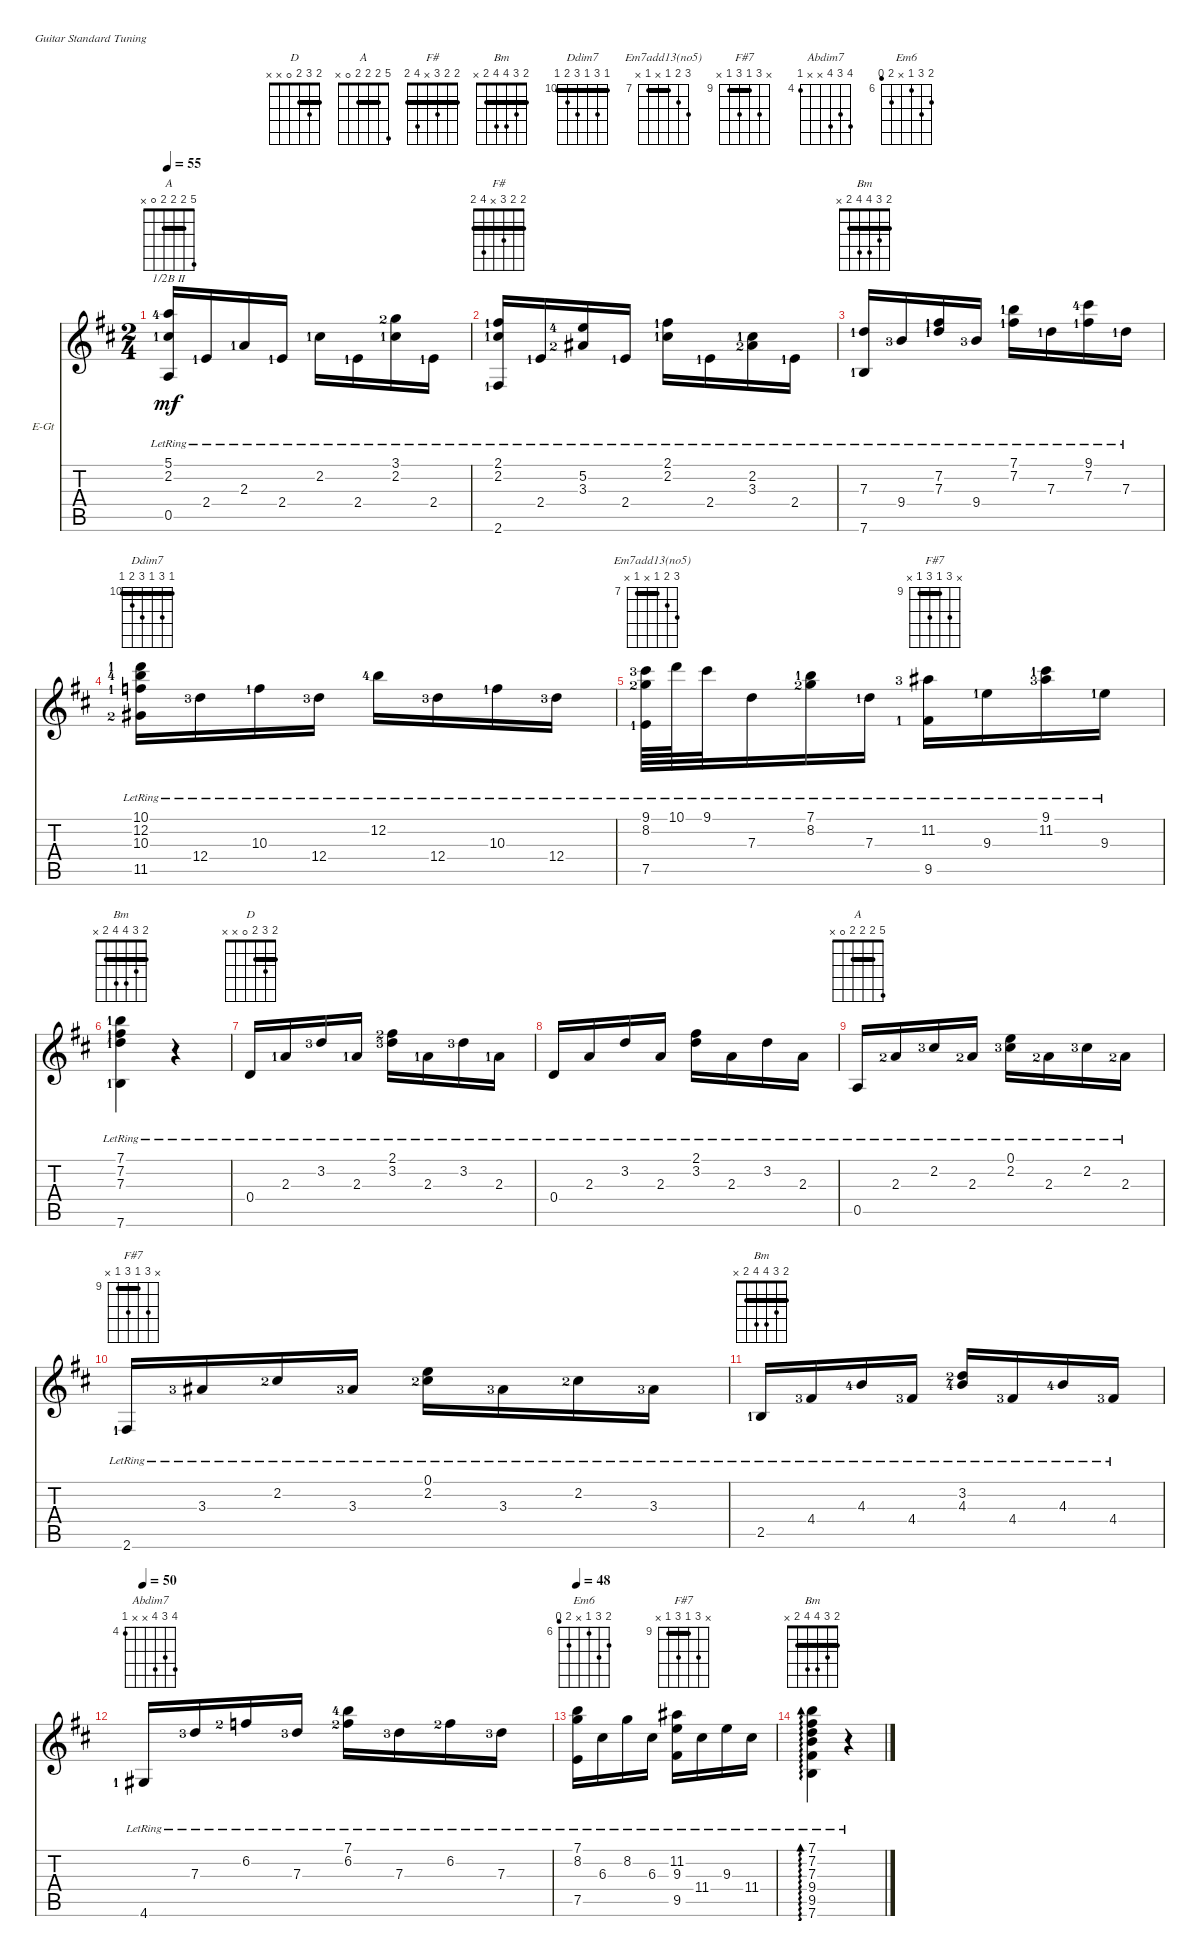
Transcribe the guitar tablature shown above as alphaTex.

\defaultSystemsLayout 4
\bracketExtendMode nobrackets
\firstSystemTrackNameOrientation horizontal
\otherSystemsTrackNameOrientation horizontal
\chordDiagramsInScore
\track ("Jazz Guitar" "E-Gt") {instrument electricguitarjazz}
\staff {score tabs}
\tuning (E4 B3 G3 D3 A2 E2)
\chord ("D" 2 3 2 0 x x) {barre 2}
\chord ("A" 5 2 2 2 0 x) {barre (2 2)}
\chord ("F#" 2 2 3 x 4 2) {barre (2 2)}
\chord ("Bm" x x 7 9 9 7) {firstfret 7 barre 7}
\chord ("Ddim7" 10 12 10 12 11 10) {firstfret 10 barre (10 10)}
\chord ("Em7add13(no5)" 9 8 7 x 7 x) {firstfret 7 barre 7}
\chord ("F#7" 9 11 9 x 9 x) {firstfret 9 barre (9 9)}
\chord ("F#7" 0 2 3 x x 2)
\chord ("Bm" 2 3 4 4 2 x) {barre 2}
\chord ("Abdim7" 7 6 7 x x 4) {firstfret 4}
\chord ("Em6" 7 8 6 x 7 5) {firstfret 6}
\chord ("F#7" x 11 9 11 9 x) {firstfret 9 barre 9}
\ts (2 4)
\tempo 55
\clef g2
\ks d
(0.5{lr} 2.2{lr lf 2} 5.1{lr lf 5}).16{ch "A" lyrics (0 "") lyrics (1 "") lyrics (2 "") lyrics (3 "") lyrics (4 "") dy mf barre (2 half)} 2.4{lr lf 2}.16{lyrics (0 "") lyrics (1 "") lyrics (2 "") lyrics (3 "") lyrics (4 "")} 2.3{lr lf 2}.16{lyrics (0 "") lyrics (1 "") lyrics (2 "") lyrics (3 "") lyrics (4 "")} 2.4{lr lf 2}.16{lyrics (0 "") lyrics (1 "") lyrics (2 "") lyrics (3 "") lyrics (4 "")} 2.2{lr lf 2}.16{lyrics (0 "") lyrics (1 "") lyrics (2 "") lyrics (3 "") lyrics (4 "")} 2.4{lr lf 2}.16{lyrics (0 "") lyrics (1 "") lyrics (2 "") lyrics (3 "") lyrics (4 "")} (2.2{lr lf 2} 3.1{lr lf 3}).16{lyrics (0 "") lyrics (1 "") lyrics (2 "") lyrics (3 "") lyrics (4 "")} 2.4{lr lf 2}.16{lyrics (0 "") lyrics (1 "") lyrics (2 "") lyrics (3 "") lyrics (4 "")} |
(2.6{lr lf 2} 2.2{lr lf 2} 2.1{lr lf 2}).16{ch "F#" lyrics (0 "") lyrics (1 "") lyrics (2 "") lyrics (3 "") lyrics (4 "")} 2.4{lr lf 2}.16{lyrics (0 "") lyrics (1 "") lyrics (2 "") lyrics (3 "") lyrics (4 "")} (3.3{lr lf 3} 5.2{lr lf 5}).16{lyrics (0 "") lyrics (1 "") lyrics (2 "") lyrics (3 "") lyrics (4 "")} 2.4{lr lf 2}.16{lyrics (0 "") lyrics (1 "") lyrics (2 "") lyrics (3 "") lyrics (4 "")} (2.2{lr lf 2} 2.1{lr lf 2}).16{lyrics (0 "") lyrics (1 "") lyrics (2 "") lyrics (3 "") lyrics (4 "")} 2.4{lr lf 2}.16{lyrics (0 "") lyrics (1 "") lyrics (2 "") lyrics (3 "") lyrics (4 "")} (3.3{lr lf 3} 2.2{lr lf 2}).16{lyrics (0 "") lyrics (1 "") lyrics (2 "") lyrics (3 "") lyrics (4 "")} 2.4{lr lf 2}.16{lyrics (0 "") lyrics (1 "") lyrics (2 "") lyrics (3 "") lyrics (4 "")} |
(7.6{lr lf 2} 7.3{lr lf 2}).16{ch "Bm" lyrics (0 "") lyrics (1 "") lyrics (2 "") lyrics (3 "") lyrics (4 "")} 9.4{lr lf 4}.16{lyrics (0 "") lyrics (1 "") lyrics (2 "") lyrics (3 "") lyrics (4 "")} (7.3{lr lf 2} 7.2{lr lf 2}).16{lyrics (0 "") lyrics (1 "") lyrics (2 "") lyrics (3 "") lyrics (4 "")} 9.4{lr lf 4}.16{lyrics (0 "") lyrics (1 "") lyrics (2 "") lyrics (3 "") lyrics (4 "")} (7.2{lr lf 2} 7.1{lr lf 2}).16{lyrics (0 "") lyrics (1 "") lyrics (2 "") lyrics (3 "") lyrics (4 "")} 7.3{lr lf 2}.16{lyrics (0 "") lyrics (1 "") lyrics (2 "") lyrics (3 "") lyrics (4 "")} (7.2{lr lf 2} 9.1{lr lf 5}).16{lyrics (0 "") lyrics (1 "") lyrics (2 "") lyrics (3 "") lyrics (4 "")} 7.3{lr lf 2}.16{lyrics (0 "") lyrics (1 "") lyrics (2 "") lyrics (3 "") lyrics (4 "")} |
(11.5{lr lf 3} 10.3{lr lf 2} 12.2{lr lf 5} 10.1{lr lf 2}).16{ch "Ddim7" lyrics (0 "") lyrics (1 "") lyrics (2 "") lyrics (3 "") lyrics (4 "")} 12.4{lr lf 4}.16{lyrics (0 "") lyrics (1 "") lyrics (2 "") lyrics (3 "") lyrics (4 "")} 10.3{lr lf 2}.16{lyrics (0 "") lyrics (1 "") lyrics (2 "") lyrics (3 "") lyrics (4 "")} 12.4{lr lf 4}.16{lyrics (0 "") lyrics (1 "") lyrics (2 "") lyrics (3 "") lyrics (4 "")} 12.2{lr lf 5}.16{lyrics (0 "") lyrics (1 "") lyrics (2 "") lyrics (3 "") lyrics (4 "")} 12.4{lr lf 4}.16{lyrics (0 "") lyrics (1 "") lyrics (2 "") lyrics (3 "") lyrics (4 "")} 10.3{lr lf 2}.16{lyrics (0 "") lyrics (1 "") lyrics (2 "") lyrics (3 "") lyrics (4 "")} 12.4{lr lf 4}.16{lyrics (0 "") lyrics (1 "") lyrics (2 "") lyrics (3 "") lyrics (4 "")} |
(7.5{lr lf 2} 8.2{lr lf 3} 9.1{lr lf 4}).64{ch "Em7add13(no5)"} 10.1{lr}.64 9.1{lr}.32 7.3{lr}.16 (8.2{lr lf 3} 7.1{lr lf 2}).16{lyrics (0 "") lyrics (1 "") lyrics (2 "") lyrics (3 "") lyrics (4 "")} 7.3{lr lf 2}.16{lyrics (0 "") lyrics (1 "") lyrics (2 "") lyrics (3 "") lyrics (4 "")} (9.5{lr lf 2} 11.2{lr lf 4}).16{ch "F#7" lyrics (0 "") lyrics (1 "") lyrics (2 "") lyrics (3 "") lyrics (4 "")} 9.3{lr lf 2}.16{lyrics (0 "") lyrics (1 "") lyrics (2 "") lyrics (3 "") lyrics (4 "")} (11.2{lr lf 4} 9.1{lr lf 2}).16{lyrics (0 "") lyrics (1 "") lyrics (2 "") lyrics (3 "") lyrics (4 "")} 9.3{lr lf 2}.16{lyrics (0 "") lyrics (1 "") lyrics (2 "") lyrics (3 "") lyrics (4 "")} |
(7.6{lr lf 2} 7.3{lr lf 2} 7.2{lr lf 2} 7.1{lr lf 2}).4{ch "Bm" lyrics (0 "") lyrics (1 "") lyrics (2 "") lyrics (3 "") lyrics (4 "")} r.4 |
0.4{lr}.16{ch "D" lyrics (0 "") lyrics (1 "") lyrics (2 "") lyrics (3 "") lyrics (4 "")} 2.3{lr lf 2}.16{lyrics (0 "") lyrics (1 "") lyrics (2 "") lyrics (3 "") lyrics (4 "")} 3.2{lr lf 4}.16{lyrics (0 "") lyrics (1 "") lyrics (2 "") lyrics (3 "") lyrics (4 "")} 2.3{lr lf 2}.16{lyrics (0 "") lyrics (1 "") lyrics (2 "") lyrics (3 "") lyrics (4 "")} (3.2{lr lf 4} 2.1{lr lf 3}).16{lyrics (0 "") lyrics (1 "") lyrics (2 "") lyrics (3 "") lyrics (4 "")} 2.3{lr lf 2}.16{lyrics (0 "") lyrics (1 "") lyrics (2 "") lyrics (3 "") lyrics (4 "")} 3.2{lr lf 4}.16{lyrics (0 "") lyrics (1 "") lyrics (2 "") lyrics (3 "") lyrics (4 "")} 2.3{lr lf 2}.16{lyrics (0 "") lyrics (1 "") lyrics (2 "") lyrics (3 "") lyrics (4 "")} |
0.4{lr}.16{lyrics (0 "") lyrics (1 "") lyrics (2 "") lyrics (3 "") lyrics (4 "")} 2.3{lr}.16{lyrics (0 "") lyrics (1 "") lyrics (2 "") lyrics (3 "") lyrics (4 "")} 3.2{lr}.16{lyrics (0 "") lyrics (1 "") lyrics (2 "") lyrics (3 "") lyrics (4 "")} 2.3{lr}.16{lyrics (0 "") lyrics (1 "") lyrics (2 "") lyrics (3 "") lyrics (4 "")} (3.2{lr} 2.1{lr}).16{lyrics (0 "") lyrics (1 "") lyrics (2 "") lyrics (3 "") lyrics (4 "")} 2.3{lr}.16{lyrics (0 "") lyrics (1 "") lyrics (2 "") lyrics (3 "") lyrics (4 "")} 3.2{lr}.16{lyrics (0 "") lyrics (1 "") lyrics (2 "") lyrics (3 "") lyrics (4 "")} 2.3{lr}.16{lyrics (0 "") lyrics (1 "") lyrics (2 "") lyrics (3 "") lyrics (4 "")} |
0.5{lr}.16{ch "A" lyrics (0 "") lyrics (1 "") lyrics (2 "") lyrics (3 "") lyrics (4 "")} 2.3{lr lf 3}.16{lyrics (0 "") lyrics (1 "") lyrics (2 "") lyrics (3 "") lyrics (4 "")} 2.2{lr lf 4}.16{lyrics (0 "") lyrics (1 "") lyrics (2 "") lyrics (3 "") lyrics (4 "")} 2.3{lr lf 3}.16{lyrics (0 "") lyrics (1 "") lyrics (2 "") lyrics (3 "") lyrics (4 "")} (2.2{lr lf 4} 0.1{lr}).16{lyrics (0 "") lyrics (1 "") lyrics (2 "") lyrics (3 "") lyrics (4 "")} 2.3{lr lf 3}.16{lyrics (0 "") lyrics (1 "") lyrics (2 "") lyrics (3 "") lyrics (4 "")} 2.2{lr lf 4}.16{lyrics (0 "") lyrics (1 "") lyrics (2 "") lyrics (3 "") lyrics (4 "")} 2.3{lr lf 3}.16{lyrics (0 "") lyrics (1 "") lyrics (2 "") lyrics (3 "") lyrics (4 "")} |
2.6{lr lf 2}.16{ch "F#7" lyrics (0 "") lyrics (1 "") lyrics (2 "") lyrics (3 "") lyrics (4 "")} 3.3{lr lf 4}.16{lyrics (0 "") lyrics (1 "") lyrics (2 "") lyrics (3 "") lyrics (4 "")} 2.2{lr lf 3}.16{lyrics (0 "") lyrics (1 "") lyrics (2 "") lyrics (3 "") lyrics (4 "")} 3.3{lr lf 4}.16{lyrics (0 "") lyrics (1 "") lyrics (2 "") lyrics (3 "") lyrics (4 "")} (2.2{lr lf 3} 0.1{lr}).16{lyrics (0 "") lyrics (1 "") lyrics (2 "") lyrics (3 "") lyrics (4 "")} 3.3{lr lf 4}.16{lyrics (0 "") lyrics (1 "") lyrics (2 "") lyrics (3 "") lyrics (4 "")} 2.2{lr lf 3}.16{lyrics (0 "") lyrics (1 "") lyrics (2 "") lyrics (3 "") lyrics (4 "")} 3.3{lr lf 4}.16{lyrics (0 "") lyrics (1 "") lyrics (2 "") lyrics (3 "") lyrics (4 "")} |
2.5{lr lf 2}.16{ch "Bm" lyrics (0 "") lyrics (1 "") lyrics (2 "") lyrics (3 "") lyrics (4 "")} 4.4{lr lf 4}.16{lyrics (0 "") lyrics (1 "") lyrics (2 "") lyrics (3 "") lyrics (4 "")} 4.3{lr lf 5}.16{lyrics (0 "") lyrics (1 "") lyrics (2 "") lyrics (3 "") lyrics (4 "")} 4.4{lr lf 4}.16{lyrics (0 "") lyrics (1 "") lyrics (2 "") lyrics (3 "") lyrics (4 "")} (4.3{lr lf 5} 3.2{lr lf 3}).16{lyrics (0 "") lyrics (1 "") lyrics (2 "") lyrics (3 "") lyrics (4 "")} 4.4{lr lf 4}.16{lyrics (0 "") lyrics (1 "") lyrics (2 "") lyrics (3 "") lyrics (4 "")} 4.3{lr lf 5}.16{lyrics (0 "") lyrics (1 "") lyrics (2 "") lyrics (3 "") lyrics (4 "")} 4.4{lr lf 4}.16{lyrics (0 "") lyrics (1 "") lyrics (2 "") lyrics (3 "") lyrics (4 "")} |
\tempo 50
4.6{lr lf 2}.16{ch "Abdim7" lyrics (0 "") lyrics (1 "") lyrics (2 "") lyrics (3 "") lyrics (4 "")} 7.3{lr lf 4}.16{lyrics (0 "") lyrics (1 "") lyrics (2 "") lyrics (3 "") lyrics (4 "")} 6.2{lr lf 3}.16{lyrics (0 "") lyrics (1 "") lyrics (2 "") lyrics (3 "") lyrics (4 "")} 7.3{lr lf 4}.16{lyrics (0 "") lyrics (1 "") lyrics (2 "") lyrics (3 "") lyrics (4 "")} (6.2{lr lf 3} 7.1{lr lf 5}).16{lyrics (0 "") lyrics (1 "") lyrics (2 "") lyrics (3 "") lyrics (4 "")} 7.3{lr lf 4}.16{lyrics (0 "") lyrics (1 "") lyrics (2 "") lyrics (3 "") lyrics (4 "")} 6.2{lr lf 3}.16{lyrics (0 "") lyrics (1 "") lyrics (2 "") lyrics (3 "") lyrics (4 "")} 7.3{lr lf 4}.16{lyrics (0 "") lyrics (1 "") lyrics (2 "") lyrics (3 "") lyrics (4 "")} |
\tempo 48
(7.5{lr} 8.2{lr} 7.1{lr}).16{ch "Em6" lyrics (0 "") lyrics (1 "") lyrics (2 "") lyrics (3 "") lyrics (4 "")} 6.3{lr}.16{lyrics (0 "") lyrics (1 "") lyrics (2 "") lyrics (3 "") lyrics (4 "")} 8.2{lr}.16{lyrics (0 "") lyrics (1 "") lyrics (2 "") lyrics (3 "") lyrics (4 "")} 6.3{lr}.16{lyrics (0 "") lyrics (1 "") lyrics (2 "") lyrics (3 "") lyrics (4 "")} (9.5{lr} 11.2{lr} 9.3{lr}).16{ch "F#7" lyrics (0 "") lyrics (1 "") lyrics (2 "") lyrics (3 "") lyrics (4 "")} 11.4{lr}.16{lyrics (0 "") lyrics (1 "") lyrics (2 "") lyrics (3 "") lyrics (4 "")} 9.3{lr}.16{lyrics (0 "") lyrics (1 "") lyrics (2 "") lyrics (3 "") lyrics (4 "")} 11.4{lr}.16{lyrics (0 "") lyrics (1 "") lyrics (2 "") lyrics (3 "") lyrics (4 "")} |
(7.6{lr} 9.5{lr} 9.4{lr} 7.3{lr} 7.2{lr} 7.1{lr}).4{ad 0 ch "Bm" lyrics (0 "") lyrics (1 "") lyrics (2 "") lyrics (3 "") lyrics (4 "")} r.4
